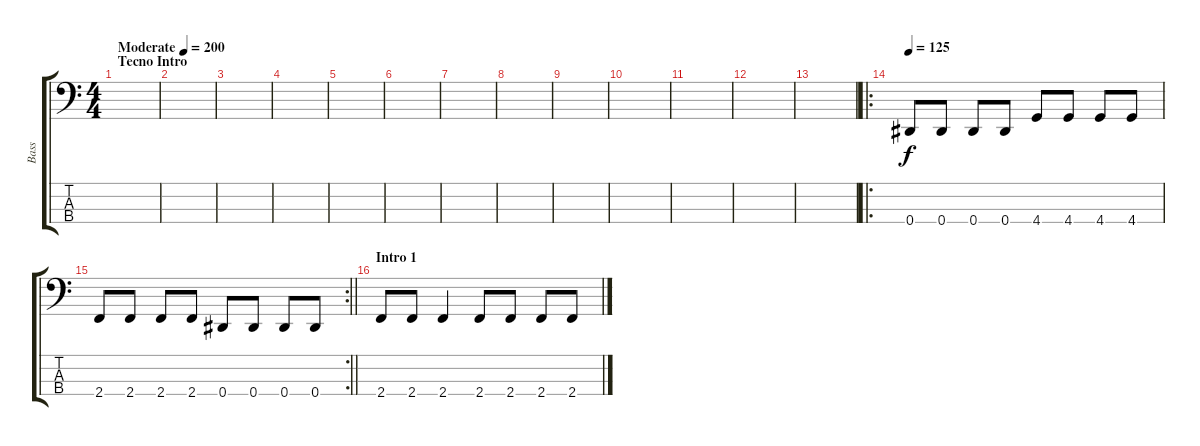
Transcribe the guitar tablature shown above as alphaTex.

\track ("Bass" "Bass") {instrument electricbasspick}
\staff {score tabs}
\tuning (Gb2 Db2 Ab1 Eb1) {hide}
\ts (4 4)
\section ("" "Tecno Intro")
\tempo (200 "Moderate")
\tempo 115
\tempo (200 "Moderate")
\clef f4
\ks c
|
|
|
|
|
|
|
|
|
|
|
|
|
\ro
\tempo 125
0.4.8 0.4.8 0.4.8 0.4.8 4.4.8 4.4.8 4.4.8 4.4.8 |
\rc 2
\barLineRight lightlight
2.4.8 2.4.8 2.4.8 2.4.8 0.4.8 0.4.8 0.4.8 0.4.8 |
\section ("" "Intro 1")
2.4.8 2.4.8 2.4.4 2.4.8 2.4.8 2.4.8 2.4.8
